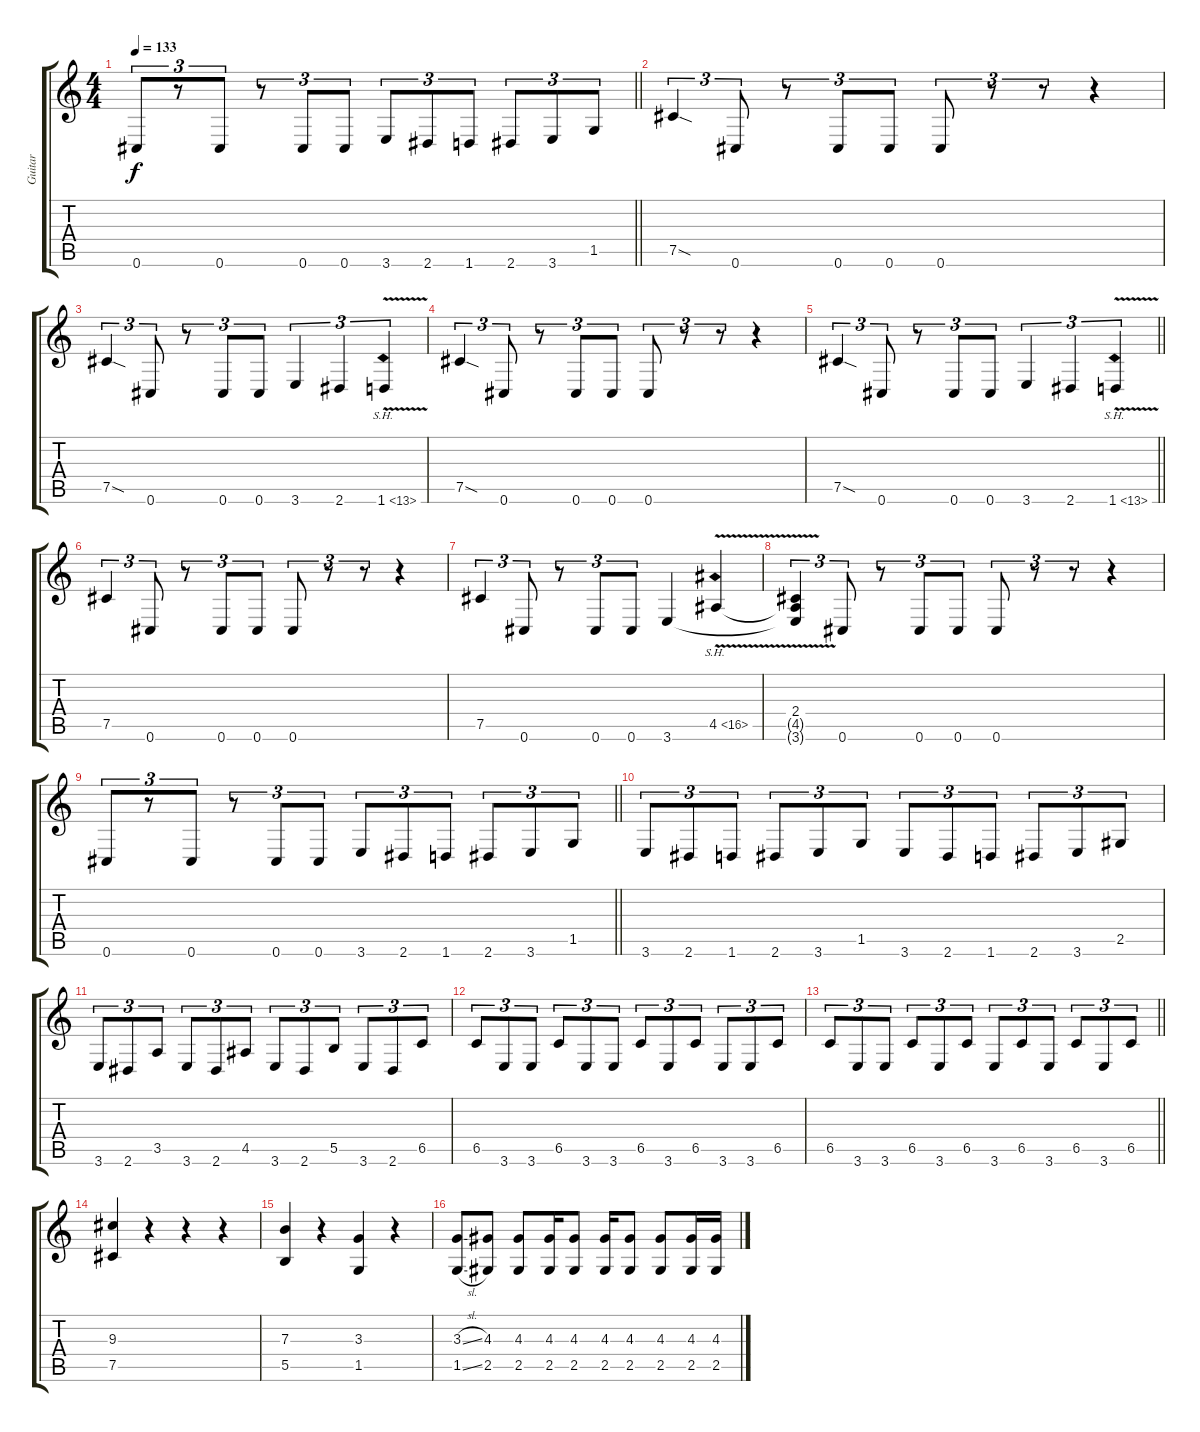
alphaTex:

\track ("Guitar" "Guitar") {instrument distortionguitar}
\staff {score tabs}
\tuning (Db4 Ab3 E3 B2 Gb2 Db2) {hide}
\ts (4 4)
\tempo 133
\clef g2
\barLineRight lightlight
\ks c
0.6.8{tu (3 2) dy f} r.8{tu (3 2)} 0.6.8{tu (3 2)} r.8{tu (3 2)} 0.6.8{tu (3 2)} 0.6.8{tu (3 2)} 3.6.8{tu (3 2)} 2.6.8{tu (3 2)} 1.6.8{tu (3 2)} 2.6.8{tu (3 2)} 3.6.8{tu (3 2)} 1.5.8{tu (3 2)} |
7.5{sod}.4{tu (3 2)} 0.6.8{tu (3 2)} r.8{tu (3 2)} 0.6.8{tu (3 2)} 0.6.8{tu (3 2)} 0.6.8{tu (3 2)} r.8{tu (3 2)} r.8{tu (3 2)} r.4 |
7.5{sod}.4{tu (3 2)} 0.6.8{tu (3 2)} r.8{tu (3 2)} 0.6.8{tu (3 2)} 0.6.8{tu (3 2)} 3.6.4{tu (3 2)} 2.6.4{tu (3 2)} 1.6{sh 12 v}.4{tu (3 2)} |
7.5{sod}.4{tu (3 2)} 0.6.8{tu (3 2)} r.8{tu (3 2)} 0.6.8{tu (3 2)} 0.6.8{tu (3 2)} 0.6.8{tu (3 2)} r.8{tu (3 2)} r.8{tu (3 2)} r.4 |
\barLineRight lightlight
7.5{sod}.4{tu (3 2)} 0.6.8{tu (3 2)} r.8{tu (3 2)} 0.6.8{tu (3 2)} 0.6.8{tu (3 2)} 3.6.4{tu (3 2)} 2.6.4{tu (3 2)} 1.6{sh 12 v}.4{tu (3 2)} |
7.5.4{tu (3 2)} 0.6.8{tu (3 2)} r.8{tu (3 2)} 0.6.8{tu (3 2)} 0.6.8{tu (3 2)} 0.6.8{tu (3 2)} r.8{tu (3 2)} r.8{tu (3 2)} r.4 |
7.5.4{tu (3 2)} 0.6.8{tu (3 2)} r.8{tu (3 2)} 0.6.8{tu (3 2)} 0.6.8{tu (3 2)} 3.6.4 4.5{sh 12 v}.4 |
(2.4 4.5{t} 3.6{t}).4{tu (3 2)} 0.6.8{tu (3 2)} r.8{tu (3 2)} 0.6.8{tu (3 2)} 0.6.8{tu (3 2)} 0.6.8{tu (3 2)} r.8{tu (3 2)} r.8{tu (3 2)} r.4 |
\barLineRight lightlight
0.6.8{tu (3 2)} r.8{tu (3 2)} 0.6.8{tu (3 2)} r.8{tu (3 2)} 0.6.8{tu (3 2)} 0.6.8{tu (3 2)} 3.6.8{tu (3 2)} 2.6.8{tu (3 2)} 1.6.8{tu (3 2)} 2.6.8{tu (3 2)} 3.6.8{tu (3 2)} 1.5.8{tu (3 2)} |
3.6.8{tu (3 2)} 2.6.8{tu (3 2)} 1.6.8{tu (3 2)} 2.6.8{tu (3 2)} 3.6.8{tu (3 2)} 1.5.8{tu (3 2)} 3.6.8{tu (3 2)} 2.6.8{tu (3 2)} 1.6.8{tu (3 2)} 2.6.8{tu (3 2)} 3.6.8{tu (3 2)} 2.5.8{tu (3 2)} |
3.6.8{tu (3 2)} 2.6.8{tu (3 2)} 3.5.8{tu (3 2)} 3.6.8{tu (3 2)} 2.6.8{tu (3 2)} 4.5.8{tu (3 2)} 3.6.8{tu (3 2)} 2.6.8{tu (3 2)} 5.5.8{tu (3 2)} 3.6.8{tu (3 2)} 2.6.8{tu (3 2)} 6.5.8{tu (3 2)} |
6.5.8{tu (3 2)} 3.6.8{tu (3 2)} 3.6.8{tu (3 2)} 6.5.8{tu (3 2)} 3.6.8{tu (3 2)} 3.6.8{tu (3 2)} 6.5.8{tu (3 2)} 3.6.8{tu (3 2)} 6.5.8{tu (3 2)} 3.6.8{tu (3 2)} 3.6.8{tu (3 2)} 6.5.8{tu (3 2)} |
\barLineRight lightlight
6.5.8{tu (3 2)} 3.6.8{tu (3 2)} 3.6.8{tu (3 2)} 6.5.8{tu (3 2)} 3.6.8{tu (3 2)} 6.5.8{tu (3 2)} 3.6.8{tu (3 2)} 6.5.8{tu (3 2)} 3.6.8{tu (3 2)} 6.5.8{tu (3 2)} 3.6.8{tu (3 2)} 6.5.8{tu (3 2)} |
\section ("" "")
(9.3 7.5).4 r.4 r.4 r.4 |
(7.3 5.5).4 r.4 (3.3 1.5).4 r.4 |
(3.3{sl} 1.5{sl}).8 (4.3 2.5).8 (4.3 2.5).8 (4.3 2.5).16 (4.3 2.5).8 (4.3 2.5).16 (4.3 2.5).8 (4.3 2.5).8 (4.3 2.5).16 (4.3 2.5).16
